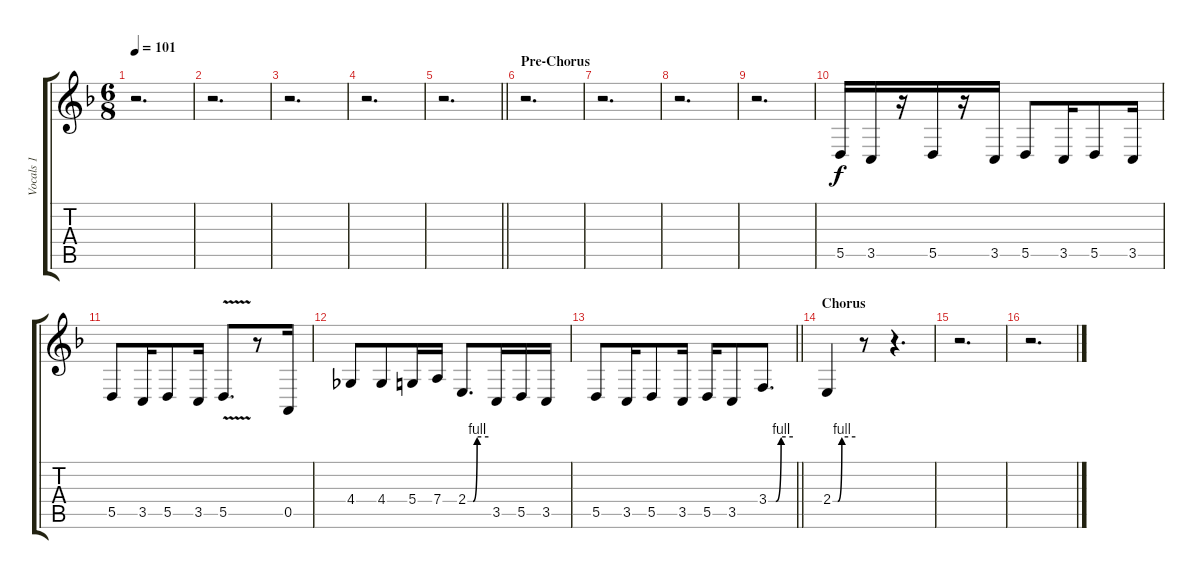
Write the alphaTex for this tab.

\track ("Vocals 1" "Vocals 1") {instrument oboe}
\staff {score tabs}
\tuning (E4 A3 F3 D3 A2 D2) {hide}
\ts (6 8)
\tempo 101
\clef g2
\ks dminor
r.2{d dy f} |
r.2{d} |
r.2{d} |
r.2{d} |
\barLineRight lightlight
r.2{d} |
\section ("" "Pre-Chorus")
r.2{d} |
r.2{d} |
r.2{d} |
r.2{d} |
5.5.16{balance 6} 3.5.16 r.16 5.5.16 r.16 3.5.16 5.5.8 3.5.16 5.5.8 3.5.16 |
5.5.8 3.5.16 5.5.8 3.5.16 5.5{v}.8{d} r.8 0.5.16 |
4.4.8 4.4.8 5.4.16 7.4.16 2.4{be (custom 0 0 15 0 27 4 60 4)}.8{d} 3.5.16 5.5.16 3.5.16 |
\barLineRight lightlight
5.5.8 3.5.16 5.5.8 3.5.16 5.5.16 3.5.8 3.4{be (custom 0 0 18 0 31 4 60 4)}.8{d} |
\section ("" "Chorus")
2.4{be (custom 0 0 13 0 24 4 60 4)}.4 r.8 r.4{d} |
r.2{d} |
r.2{d}
